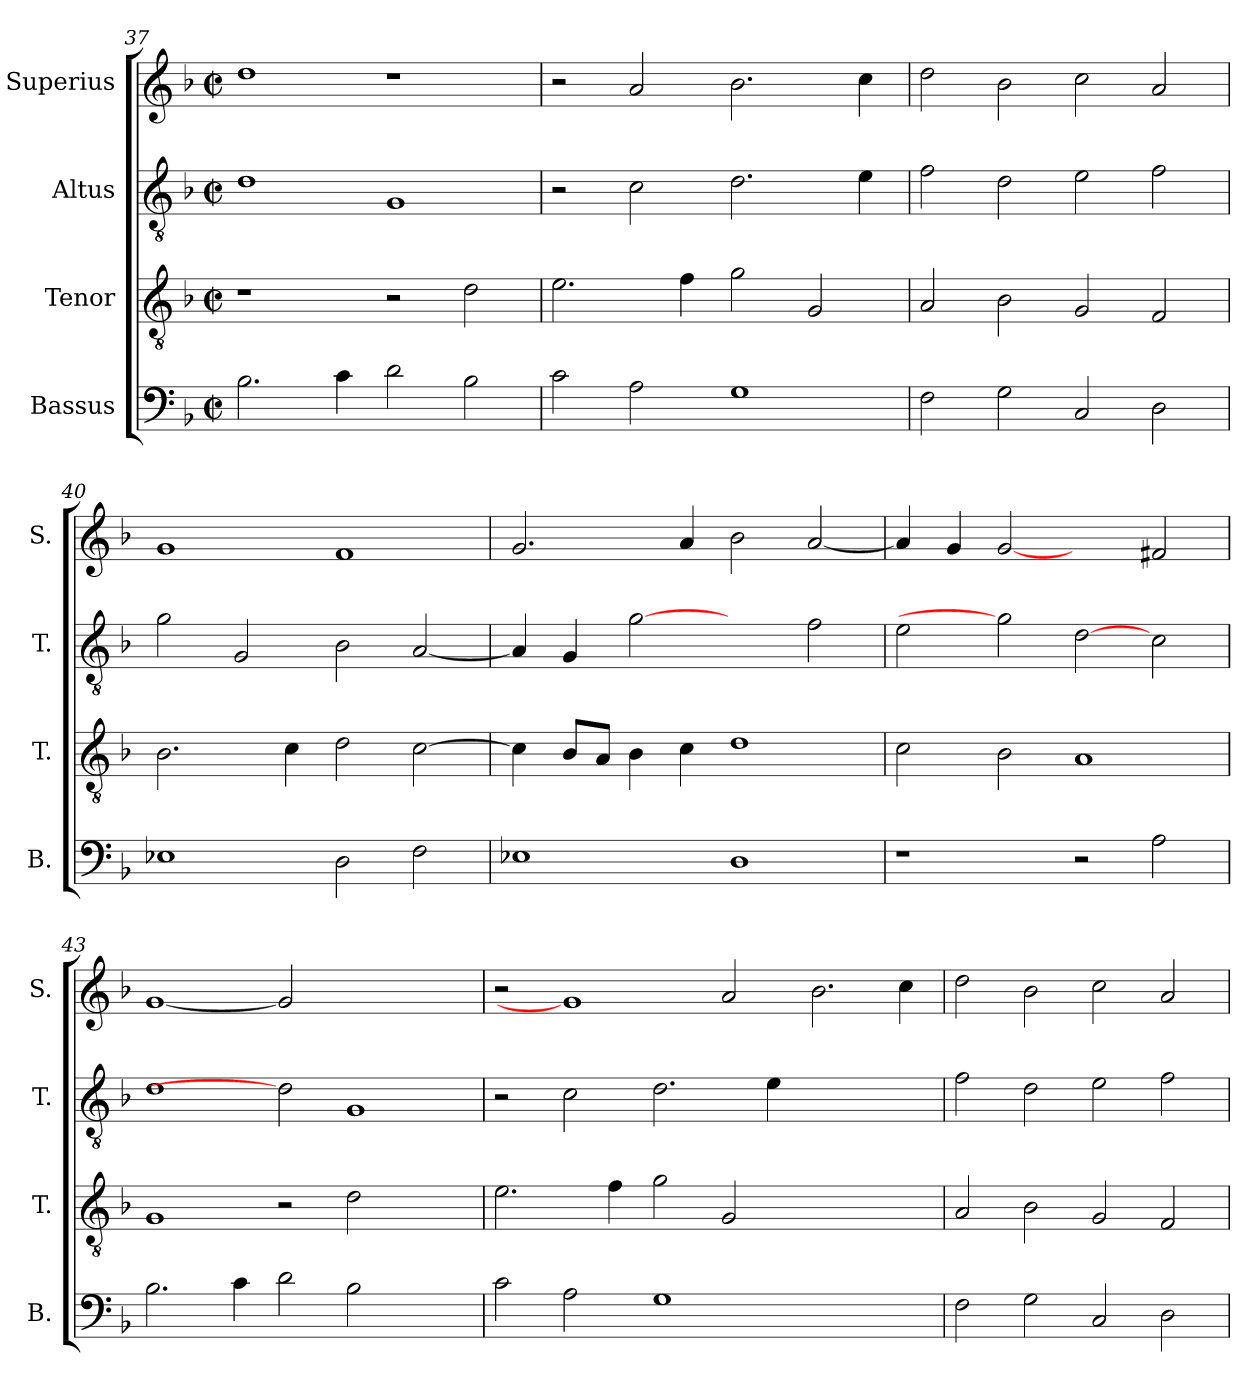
**kern	**kern	**kern	**kern
*part4	*part3	*part2	*part1
*staff4	*staff3	*staff2	*staff1
*I"Bassus	*I"Tenor	*I"Altus	*I"Superius
*I'B.	*I'T.	*I'T.	*I'S.
!!LO:LB:g=z
*clefF4	*clefGv2	*clefGv2	*clefG2
*	*ITrd7c12	*ITrd7c12	*
*k[b-]	*k[b-]	*k[b-]	*k[b-]
*F:	*F:	*F:	*F:
*M2/2	*M2/2	*M2/2	*M2/2
*met(c|)	*met(c|)	*met(c|)	*met(c|)
=37	=37	=37	=37
2.B-i\	1r	1Di	1ddi
4ci\	.	.	.
2di\	2r	1GGi	1r
2B-i\	2Di\	.	.
=38	=38	=38	=38
2ci\	2.Ei\	2r	2r
2Ai\	.	2Ci\	2ai/
.	4Fi\	.	.
1Gi	2Gi\	2.Di\	2.b-i\
.	2GGi/	.	.
.	.	4Ei\	4cci\
=39	=39	=39	=39
2Fi\	2AAi/	2Fi\	2ddi\
2Gi\	2BB-i\	2Di\	2b-i\
2Ci/	2GGi/	2Ei\	2cci\
2Di\	2FFi/	2Fi\	2ai/
=40	=40	=40	=40
1E-Xi	2.BB-i\	2Gi\	1gi
.	.	2GGi/	.
.	4Ci\	.	.
2Di\	2Di\	2BB-i\	1fi
2Fi\	[>2Ci\	[<2AAi/	.
=41	=41	=41	=41
1E-Xi	4Ci\]	4AAi/]	2.gi/
.	8BB-i/L	4GGi/	.
.	8AAi/J	.	.
.	4BB-i\	[2Gi	.
.	4Ci\	.	4ai/
1Di	1Di	2ryy	2b-i\
.	.	2Fi\	[<2ai/
!!LO:LB:g=z
=42	=42	=42	=42
1r	2Ci\	2Ei\	4ai/]
.	.	.	4gi/
.	2BB-i\	2Gi]	[2gi
2r	1AAi	[2Di	2ryy
2Ai\	.	2Ci\	2f#Xi/
=43	=43	=43	=43
2.B-i\	1GGi	1Di	[1gi
4ci\	.	.	.
2di\	2r	2Di]	2gi]
2B-i\	2Di\	1GGi	1ryy
2ryy	2ryy	.	.
=44	=44	=44	=44
2ci\	2.Ei\	2r	2r
2Ai\	.	2Ci\	1gi]
.	4Fi\	.	.
1Gi	2Gi\	2.Di\	.
.	2GGi/	.	2ai/
.	.	4Ei\	.
1ryy	1ryy	1ryy	2.b-i\
.	.	.	4cci\
=45	=45	=45	=45
2Fi\	2AAi/	2Fi\	2ddi\
2Gi\	2BB-i\	2Di\	2b-i\
2Ci/	2GGi/	2Ei\	2cci\
2Di\	2FFi/	2Fi\	2ai/
=	=	=	=
*-	*-	*-	*-
